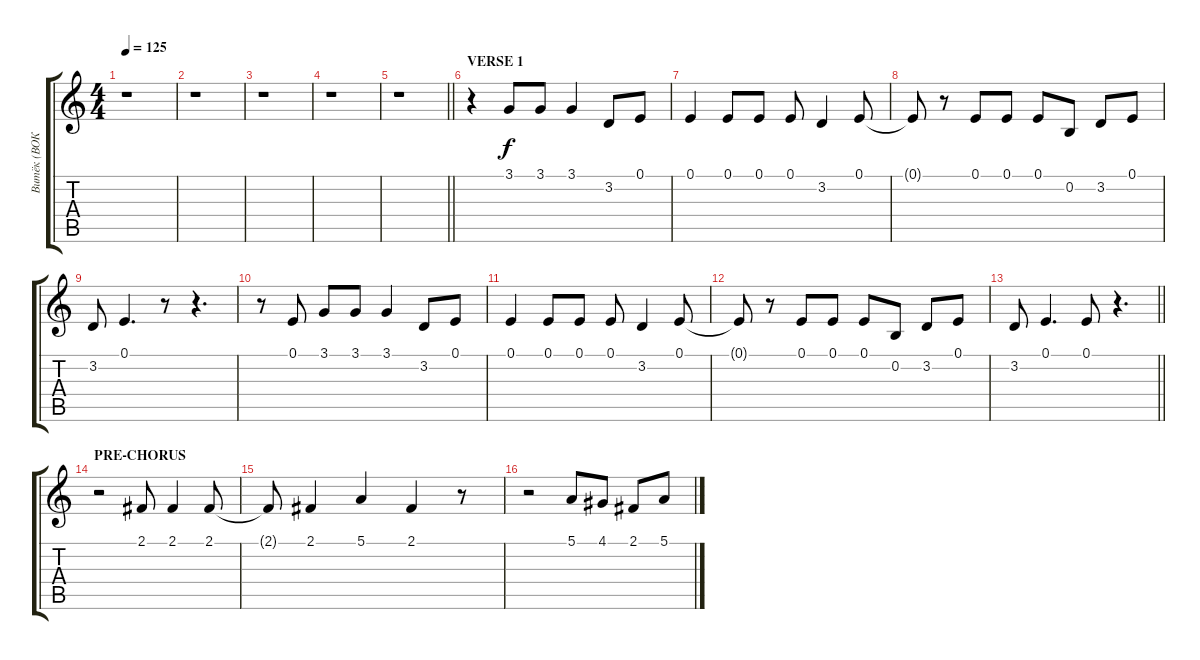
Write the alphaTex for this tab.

\track ("Витёк (ВОКАЛ)" "Витёк (ВОК") {instrument oboe}
\staff {score tabs}
\tuning (E4 B3 G3 D3 A2 E2) {hide}
\ts (4 4)
\tempo 125
\clef g2
\ks c
r.1{dy f} |
r.1 |
r.1 |
r.1 |
\barLineRight lightlight
r.1 |
\section ("" "VERSE 1")
r.4 3.1.8 3.1.8 3.1.4 3.2.8 0.1.8 |
0.1.4 0.1.8 0.1.8 0.1.8 3.2.4 0.1.8 |
0.1{t}.8 r.8 0.1.8 0.1.8 0.1.8 0.2.8 3.2.8 0.1.8 |
3.2.8 0.1.4{d} r.8 r.4{d} |
r.8 0.1.8 3.1.8 3.1.8 3.1.4 3.2.8 0.1.8 |
0.1.4 0.1.8 0.1.8 0.1.8 3.2.4 0.1.8 |
0.1{t}.8 r.8 0.1.8 0.1.8 0.1.8 0.2.8 3.2.8 0.1.8 |
\barLineRight lightlight
3.2.8 0.1.4{d} 0.1.8 r.4{d} |
\section ("" "PRE-CHORUS")
r.2 2.1.8 2.1.4 2.1.8 |
2.1{t}.8 2.1.4 5.1.4 2.1.4 r.8 |
r.2 5.1.8 4.1.8 2.1.8 5.1.8
